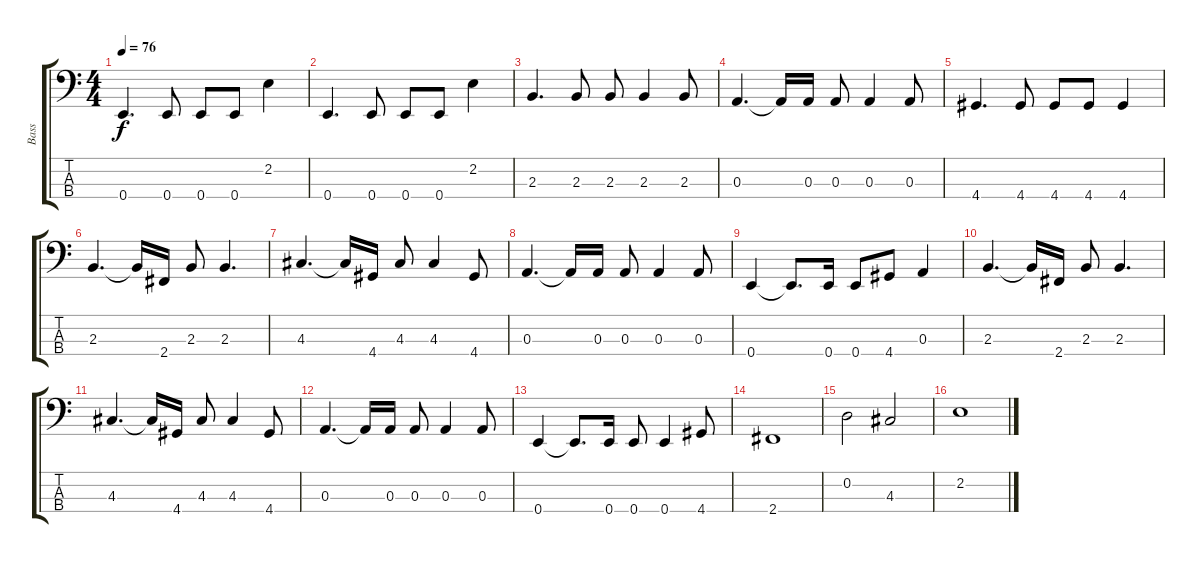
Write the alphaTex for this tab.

\track ("Bass" "Bass") {instrument electricbassfinger}
\staff {score tabs}
\tuning (G2 D2 A1 E1) {hide}
\ts (4 4)
\tempo 76
\clef f4
\ks c
0.4.4{d dy f} 0.4.8 0.4.8 0.4.8 2.2.4 |
0.4.4{d} 0.4.8 0.4.8 0.4.8 2.2.4 |
2.3.4{d} 2.3.8 2.3.8 2.3.4 2.3.8 |
0.3.4{d} 0.3{t}.16 0.3.16 0.3.8 0.3.4 0.3.8 |
4.4.4{d} 4.4.8 4.4.8 4.4.8 4.4.4 |
2.3.4{d} 2.3{t}.16 2.4.16 2.3.8 2.3.4{d} |
4.3.4{d} 4.3{t}.16 4.4.16 4.3.8 4.3.4 4.4.8 |
0.3.4{d} 0.3{t}.16 0.3.16 0.3.8 0.3.4 0.3.8 |
0.4.4 0.4{t}.8{d} 0.4.16 0.4.8 4.4.8 0.3.4 |
2.3.4{d} 2.3{t}.16 2.4.16 2.3.8 2.3.4{d} |
4.3.4{d} 4.3{t}.16 4.4.16 4.3.8 4.3.4 4.4.8 |
0.3.4{d} 0.3{t}.16 0.3.16 0.3.8 0.3.4 0.3.8 |
0.4.4 0.4{t}.8{d} 0.4.16 0.4.8 0.4.4 4.4.8 |
2.4.1 |
0.2.2 4.3.2 |
2.2.1
